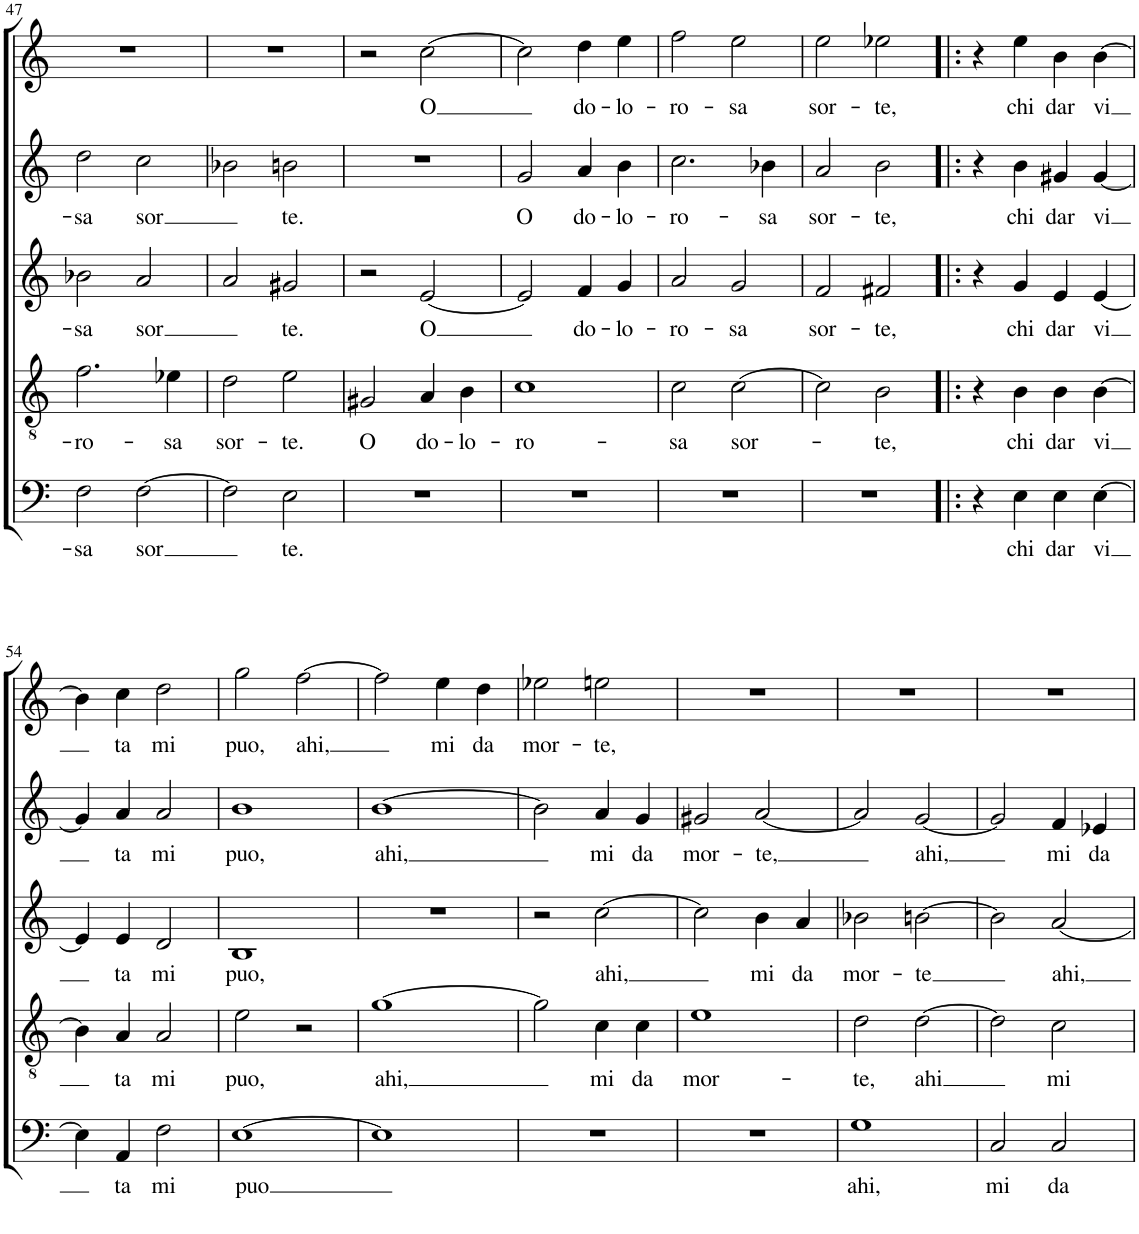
**kern	**text	**kern	**text	**kern	**text	**kern	**text	**kern	**text
*part5	*part5	*part4	*part4	*part3	*part3	*part2	*part2	*part1	*part1
*staff5	*staff5	*staff4	*staff4	*staff3	*staff3	*staff2	*staff2	*staff1	*staff1
*I"Bass	*	*I"Tenor	*	*I"Contralto	*	*I"Soprano II	*	*I"Soprano I	*
!!LO:PB:g=z
*clefF4	*	*clefGv2	*	*clefG2	*	*clefG2	*	*clefG2	*
*k[]	*	*k[]	*	*k[]	*	*k[]	*	*k[]	*
*M2/2	*	*M2/2	*	*M2/2	*	*M2/2	*	*M2/2	*
=47	=47	=47	=47	=47	=47	=47	=47	=47	=47
!	!LO:LY:b	!	!LO:LY:b	!	!LO:LY:b	!	!LO:LY:b	!	!
2F\	-sa	2.f\	-ro-	2b-X\	-sa	2dd\	-sa	1r	.
!	!LO:LY:b	!	!	!	!LO:LY:b	!	!LO:LY:b	!	!
[2F\	sor-	.	.	2a/	sor-	2cc\	sor-	.	.
!	!	!	!LO:LY:b	!	!	!	!	!	!
.	.	4e-X\	-sa	.	.	.	.	.	.
=48	=48	=48	=48	=48	=48	=48	=48	=48	=48
!	!	!	!LO:LY:b	!	!	!	!	!	!
2F\]	.	2d\	sor-	2a/	.	2b-X\	.	1r	.
!	!LO:LY:b	!	!LO:LY:b	!	!LO:LY:b	!	!LO:LY:b	!	!
2E\	-te.	2e\	-te.	2g#X/	-te.	2bn\	-te.	.	.
=49	=49	=49	=49	=49	=49	=49	=49	=49	=49
!	!	!	!LO:LY:b	!	!	!	!	!	!
1r	.	2G#X/	O	2r	.	1r	.	2r	.
!	!	!	!LO:LY:b	!	!LO:LY:b	!	!	!	!LO:LY:b
.	.	4A/	do-	[2e/	O	.	.	[2cc\	O
!	!	!	!LO:LY:b	!	!	!	!	!	!
.	.	4B\	-lo-	.	.	.	.	.	.
=50	=50	=50	=50	=50	=50	=50	=50	=50	=50
!	!	!	!LO:LY:b	!	!	!	!LO:LY:b	!	!
1r	.	1c	-ro-	2e/]	.	2g/	O	2cc\]	.
!	!	!	!	!	!LO:LY:b	!	!LO:LY:b	!	!LO:LY:b
.	.	.	.	4f/	do-	4a/	do-	4dd\	do-
!	!	!	!	!	!LO:LY:b	!	!LO:LY:b	!	!LO:LY:b
.	.	.	.	4g/	-lo-	4b\	-lo-	4ee\	-lo-
=51	=51	=51	=51	=51	=51	=51	=51	=51	=51
!	!	!	!LO:LY:b	!	!LO:LY:b	!	!LO:LY:b	!	!LO:LY:b
1r	.	2c\	-sa	2a/	-ro-	2.cc\	-ro-	2ff\	-ro-
!	!	!	!LO:LY:b	!	!LO:LY:b	!	!	!	!LO:LY:b
.	.	[2c\	sor-	2g/	-sa	.	.	2ee\	-sa
!	!	!	!	!	!	!	!LO:LY:b	!	!
.	.	.	.	.	.	4b-X\	-sa	.	.
=52	=52	=52	=52	=52	=52	=52	=52	=52	=52
!	!	!	!	!	!LO:LY:b	!	!LO:LY:b	!	!LO:LY:b
1r	.	2c\]	.	2f/	sor-	2a/	sor-	2ee\	sor-
!	!	!	!LO:LY:b	!	!LO:LY:b	!	!LO:LY:b	!	!LO:LY:b
.	.	2B\	-te,	2f#X/	-te,	2b\	-te,	2ee-X\	-te,
=53!|:	=53!|:	=53!|:	=53!|:	=53!|:	=53!|:	=53!|:	=53!|:	=53!|:	=53!|:
4r	.	4r	.	4r	.	4r	.	4r	.
!	!LO:LY:b	!	!LO:LY:b	!	!LO:LY:b	!	!LO:LY:b	!	!LO:LY:b
4E\	chi	4B\	chi	4g/	chi	4b\	chi	4ee\	chi
!	!LO:LY:b	!	!LO:LY:b	!	!LO:LY:b	!	!LO:LY:b	!	!LO:LY:b
4E\	dar	4B\	dar	4e/	dar	4g#X/	dar	4b\	dar
!	!LO:LY:b	!	!LO:LY:b	!	!LO:LY:b	!	!LO:LY:b	!	!LO:LY:b
[4E\	vi-	[4B\	vi-	[4e/	vi-	[4g#/	vi-	[4b\	vi-
!!LO:LB:g=z
=54	=54	=54	=54	=54	=54	=54	=54	=54	=54
4E\]	.	4B\]	.	4e/]	.	4g#/]	.	4b\]	.
!	!LO:LY:b	!	!LO:LY:b	!	!LO:LY:b	!	!LO:LY:b	!	!LO:LY:b
4AA/	-ta	4A/	-ta	4e/	-ta	4a/	-ta	4cc\	-ta
!	!LO:LY:b	!	!LO:LY:b	!	!LO:LY:b	!	!LO:LY:b	!	!LO:LY:b
2F\	mi	2A/	mi	2d/	mi	2a/	mi	2dd\	mi
=55	=55	=55	=55	=55	=55	=55	=55	=55	=55
!	!LO:LY:b	!	!LO:LY:b	!	!LO:LY:b	!	!LO:LY:b	!	!LO:LY:b
[1E	puo	2e\	puo,	1B	puo,	1b	puo,	2gg\	puo,
!	!	!	!	!	!	!	!	!	!LO:LY:b
.	.	2r	.	.	.	.	.	[2ff\	ahi,
=56	=56	=56	=56	=56	=56	=56	=56	=56	=56
!	!	!	!LO:LY:b	!	!	!	!LO:LY:b	!	!
1E]	.	[1g	ahi,	1r	.	[1b	ahi,	2ff\]	.
!	!	!	!	!	!	!	!	!	!LO:LY:b
.	.	.	.	.	.	.	.	4ee\	mi
!	!	!	!	!	!	!	!	!	!LO:LY:b
.	.	.	.	.	.	.	.	4dd\	da
=57	=57	=57	=57	=57	=57	=57	=57	=57	=57
!	!	!	!	!	!	!	!	!	!LO:LY:b
1r	.	2g\]	.	2r	.	2b\]	.	2ee-X\	mor-
!	!	!	!LO:LY:b	!	!LO:LY:b	!	!LO:LY:b	!	!LO:LY:b
.	.	4c\	mi	[2cc\	ahi,	4a/	mi	2een\	-te,
!	!	!	!LO:LY:b	!	!	!	!LO:LY:b	!	!
.	.	4c\	da	.	.	4g/	da	.	.
=58	=58	=58	=58	=58	=58	=58	=58	=58	=58
!	!	!	!LO:LY:b	!	!	!	!LO:LY:b	!	!
1r	.	1e	mor-	2cc\]	.	2g#X/	mor-	1r	.
!	!	!	!	!	!LO:LY:b	!	!LO:LY:b	!	!
.	.	.	.	4b\	mi	[2a/	-te,	.	.
!	!	!	!	!	!LO:LY:b	!	!	!	!
.	.	.	.	4a/	da	.	.	.	.
=59	=59	=59	=59	=59	=59	=59	=59	=59	=59
!	!LO:LY:b	!	!LO:LY:b	!	!LO:LY:b	!	!	!	!
1G	ahi,	2d\	-te,	2b-X\	mor-	2a/]	.	1r	.
!	!	!	!LO:LY:b	!	!LO:LY:b	!	!LO:LY:b	!	!
.	.	[2d\	ahi	[2bn\	-te	[2g/	ahi,	.	.
=60	=60	=60	=60	=60	=60	=60	=60	=60	=60
!	!LO:LY:b	!	!	!	!	!	!	!	!
2C/	mi	2d\]	.	2b\]	.	2g/]	.	1r	.
!	!LO:LY:b	!	!LO:LY:b	!	!LO:LY:b	!	!LO:LY:b	!	!
2C/	da	2c\	mi	[2a/	ahi,	4f/	mi	.	.
!	!	!	!	!	!	!	!LO:LY:b	!	!
.	.	.	.	.	.	4e-X/	da	.	.
=	=	=	=	=	=	=	=	=	=
*-	*-	*-	*-	*-	*-	*-	*-	*-	*-
